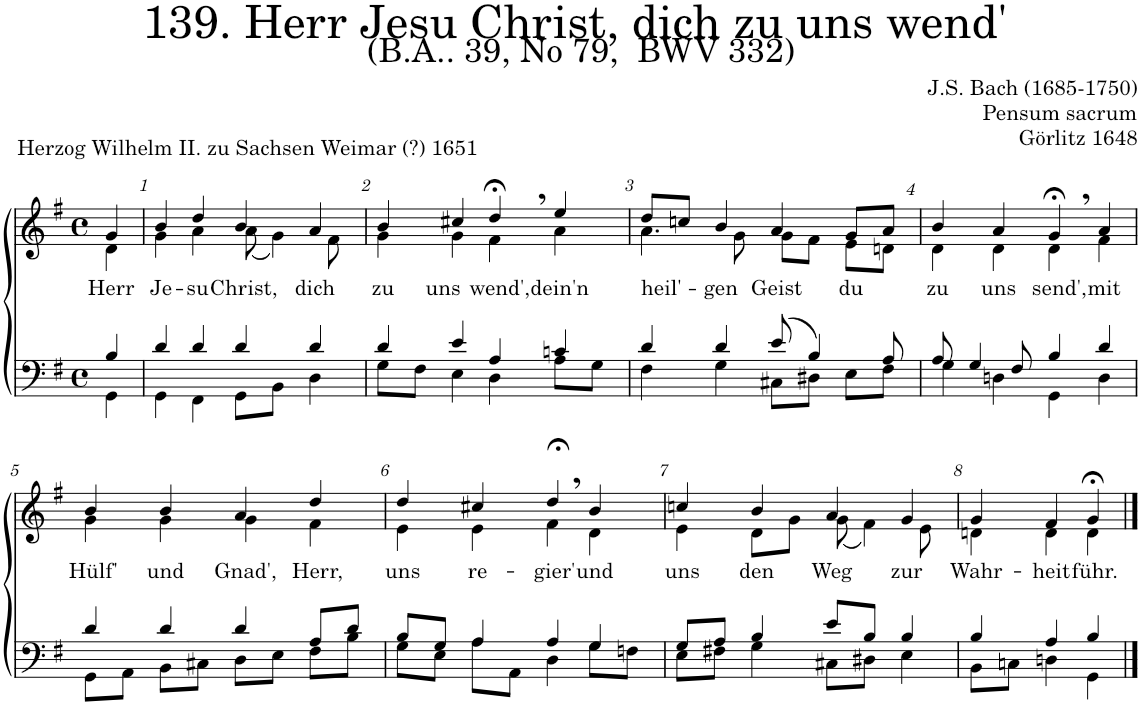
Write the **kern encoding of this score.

**kern	**kern	**text
*part2	*part1	*part1
*staff2	*staff1	*staff1
*I"Tenor/Bass	*I"Soprano/Alto	*
*clefF4	*clefG2	*
*k[f#]	*k[f#]	*
*M4/4	*M4/4	*
*met(c)	*met(c)	*
=	=	=
*^	*	*
!	!	!	!LO:LY:b
*	*	*^	*
4B/	4GG\	4g,/	4d\	Herr
=1	=1	=1	=1	=1
!	!	!	!	!LO:LY:b
4d/	4GG\	4b/	4g\	Je-
!	!	!	!	!LO:LY:b
4d/	4FF#\	4dd/	4a\	-su
!	!	!	!	!LO:LY:b
4d/	8GG\L	4b/	(8a\	Christ,
.	8BB\J	.	4g\)	.
!	!	!	!	!LO:LY:b
4d/	4D\	4a/	.	dich
.	.	.	8f#\	.
=2	=2	=2	=2	=2
!	!	!	!	!LO:LY:b
4d/	8G\L	4b/	4g\	zu
.	8F#\J	.	.	.
!	!	!	!	!LO:LY:b
4e/	4E\	4cc#X/	4g\	uns
!	!	!	!	!LO:LY:b
4A/	4D\	4dd;<,/	4f#\	wend',
!	!	!	!	!LO:LY:b
4cn/	8A\L	4ee/	4a\	dein'n
.	8G\J	.	.	.
=3	=3	=3	=3	=3
!	!	!	!	!LO:LY:b
4d/	4F#\	8dd;</L	4.a\	heil'-
.	.	8ccn/J	.	.
!	!	!	!	!LO:LY:b
4d/	4G\	4b/	.	-gen
.	.	.	8g\	.
!	!	!	!	!LO:LY:b
(8e/	8C#X\L	4a/	8g\L	Geist
4B/)	8D#X\J	.	8f#\J	.
!	!	!	!	!LO:LY:b
.	8E\L	8g/L	8e\L	du
8A/	8F#\J	8a/J	8dn\J	.
=4	=4	=4	=4	=4
!	!	!	!	!LO:LY:b
8A/	4G\	4b;</	4d\	zu
4G/	.	.	.	.
!	!	!	!	!LO:LY:b
.	4Dn\	4a/	4d\	uns
8F#/	.	.	.	.
!	!	!	!	!LO:LY:b
4B/	4GG\	4g;<,/	4d\	send',
!	!	!	!	!LO:LY:b
4d/	4D\	4a/	4f#\	mit
!!LO:LB:g=z	!!
=5	=5	=5	=5	=5
!	!	!	!	!LO:LY:b
4d/	8GG\L	4b;</	4g\	Hülf'
.	8AA\J	.	.	.
!	!	!	!	!LO:LY:b
4d/	8BB\L	4b/	4g\	und
.	8C#X\J	.	.	.
!	!	!	!	!LO:LY:b
4d/	8D;\L	4a/	4g\	Gnad',
.	8E\J	.	.	.
!	!	!	!	!LO:LY:b
8A/L	8F#\L	4dd/	4f#\	Herr,
8d/J	8B\J	.	.	.
=6	=6	=6	=6	=6
!	!	!	!	!LO:LY:b
8B/L	8G\L	4dd;</	4e\	uns
8G/J	8E\J	.	.	.
!	!	!	!	!LO:LY:b
4A/	8A\L	4cc#X/	4e\	re-
.	8AA\J	.	.	.
!	!	!	!	!LO:LY:b
4A/	4D\	4dd;<,/	4f#\	-gier'
!	!	!	!	!LO:LY:b
4G/	8G\L	4b/	4d\	und
.	8Fn\J	.	.	.
=7	=7	=7	=7	=7
!	!	!	!	!LO:LY:b
8G/L	8E\L	4ccn/	4e\	uns
8A/J	8F#X\J	.	.	.
!	!	!	!	!LO:LY:b
4B/	4G\	4b/	8d\L	den
.	.	.	8g\J	.
!	!	!	!	!LO:LY:b
8e/L	8C#X\L	4a/	(8g\	Weg
8B/J	8D#X\J	.	4f#\)	.
!	!	!	!	!LO:LY:b
4B/	4E\	4g/	.	zur
.	.	.	8e\	.
=8	=8	=8	=8	=8
!	!	!	!	!LO:LY:b
4B/	8BB\L	4g/	4dn\	Wahr-
.	8Cn\J	.	.	.
!	!	!	!	!LO:LY:b
4A/	4Dn\	4f#/	4d\	-heit
!	!	!	!	!LO:LY:b
4B/	4GG\	4g;</	4d\	führ.
*v	*v	*	*	*
*	*v	*v	*
==	==	==
*-	*-	*-
